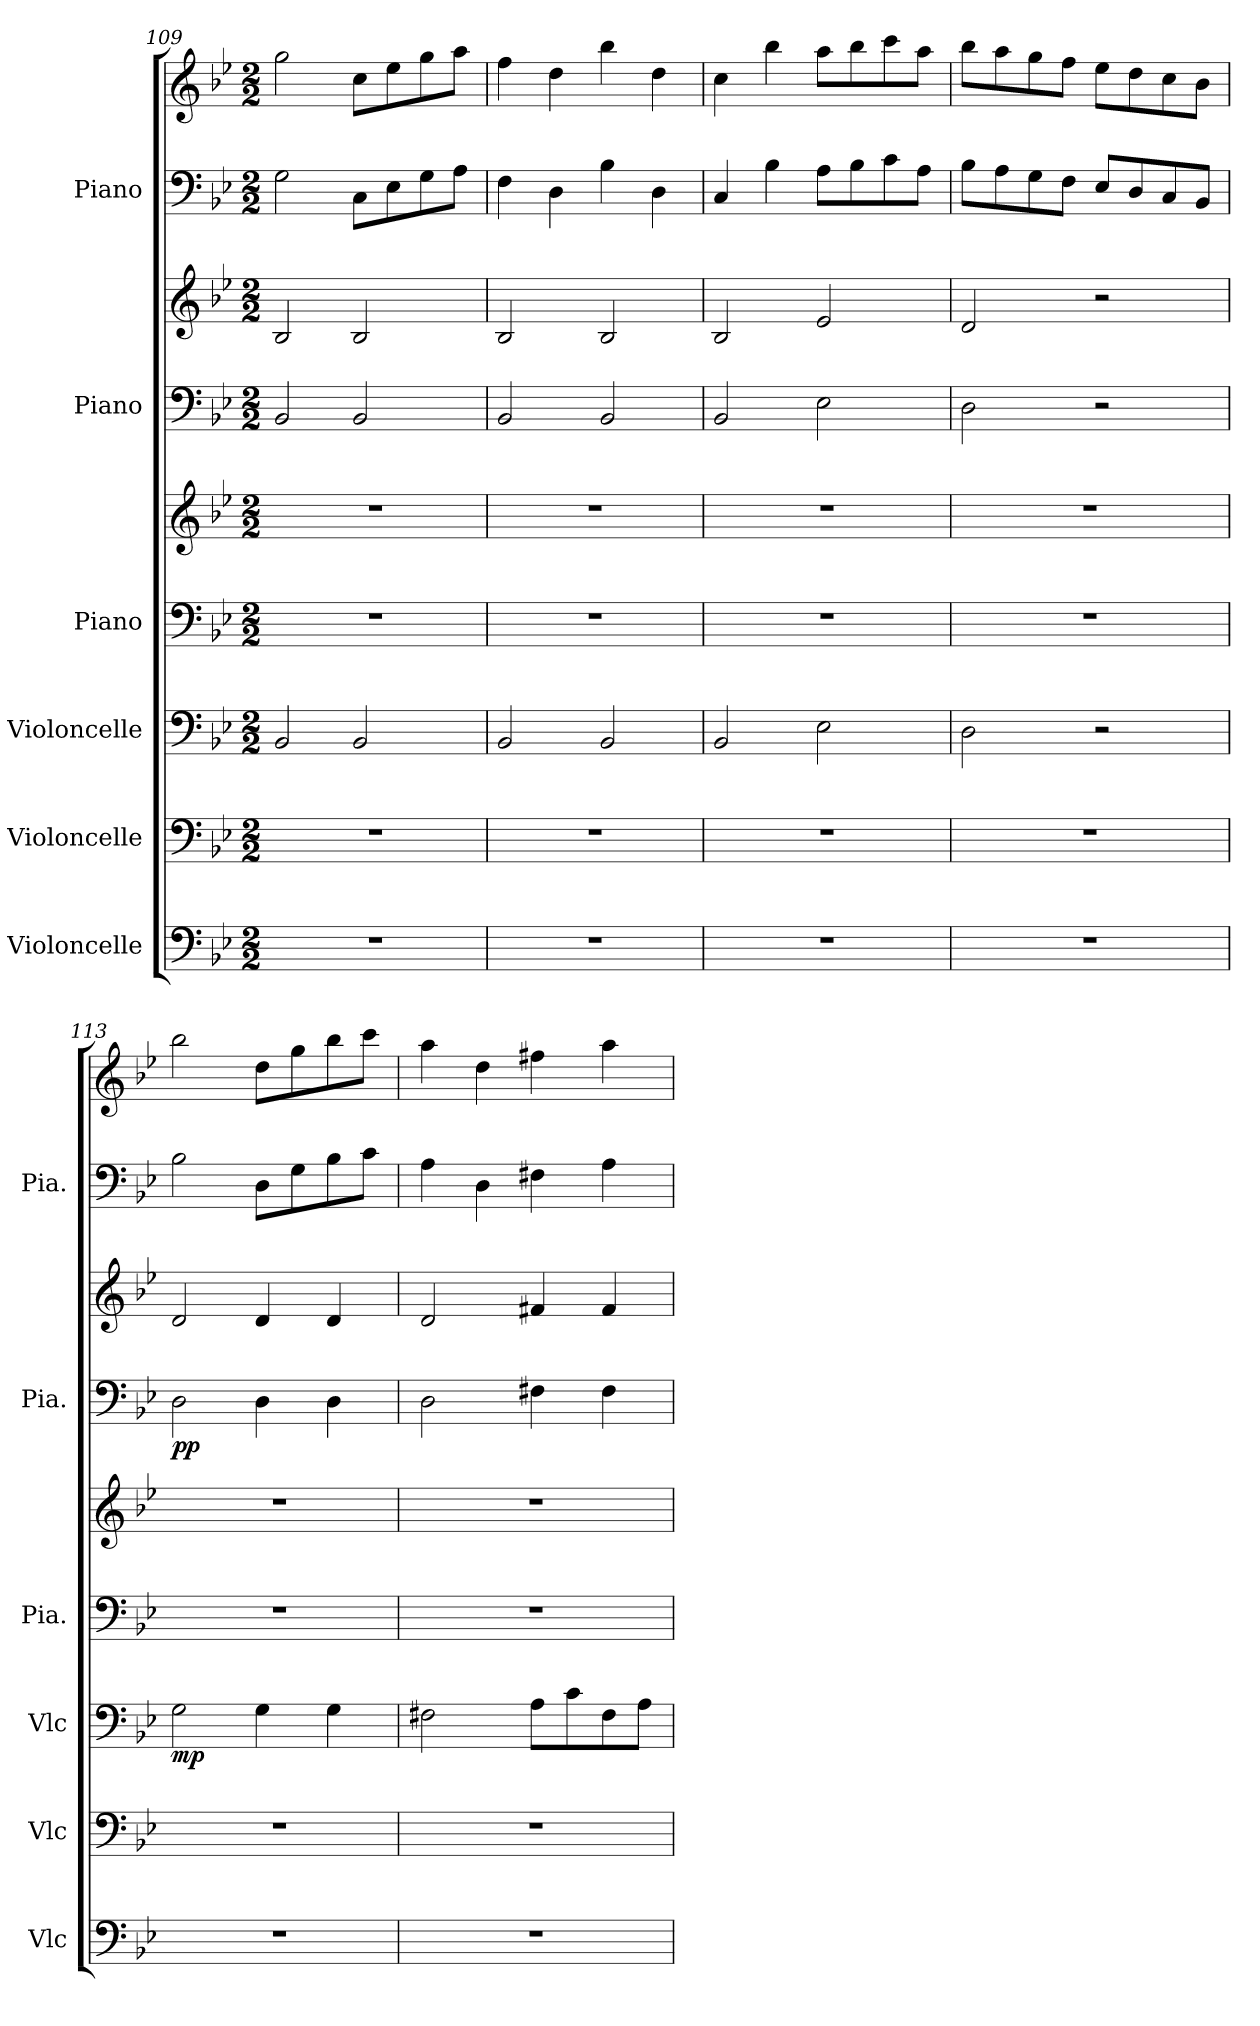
**kern	**kern	**kern	**dynam	**kern	**kern	**kern	**kern	**dynam	**kern	**kern	**dynam
*part6	*part5	*part4	*part4	*part3	*part3	*part2	*part2	*part2	*part1	*part1	*part1
*staff9	*staff8	*staff7	*staff7	*staff6	*staff5	*staff4	*staff3	*staff3/4	*staff2	*staff1	*staff1/2
*I"Violoncelle	*I"Violoncelle	*I"Violoncelle	*	*I"Piano	*	*I"Piano	*	*	*I"Piano	*	*
*I'Vlc	*I'Vlc	*I'Vlc	*	*I'Pia.	*	*I'Pia.	*	*	*I'Pia.	*	*
*clefF4	*clefF4	*clefF4	*	*clefF4	*clefG2	*clefF4	*clefG2	*	*clefF4	*clefG2	*
*k[b-e-]	*k[b-e-]	*k[b-e-]	*	*k[b-e-]	*k[b-e-]	*k[b-e-]	*k[b-e-]	*	*k[b-e-]	*k[b-e-]	*
*M2/2	*M2/2	*M2/2	*	*M2/2	*M2/2	*M2/2	*M2/2	*	*M2/2	*M2/2	*
=109	=109	=109	=109	=109	=109	=109	=109	=109	=109	=109	=109
1r	1r	2BB-/	.	1r	1r	2BB-/	2B-/	.	2G\	2gg\	.
.	.	2BB-/	.	.	.	2BB-/	2B-/	.	8C\L	8cc\L	.
.	.	.	.	.	.	.	.	.	8E-\	8ee-\	.
.	.	.	.	.	.	.	.	.	8G\	8gg\	.
.	.	.	.	.	.	.	.	.	8A\J	8aa\J	.
=110	=110	=110	=110	=110	=110	=110	=110	=110	=110	=110	=110
1r	1r	2BB-/	.	1r	1r	2BB-/	2B-/	.	4F\	4ff\	.
.	.	.	.	.	.	.	.	.	4D\	4dd\	.
.	.	2BB-/	.	.	.	2BB-/	2B-/	.	4B-\	4bb-\	.
.	.	.	.	.	.	.	.	.	4D\	4dd\	.
=111	=111	=111	=111	=111	=111	=111	=111	=111	=111	=111	=111
1r	1r	2BB-/	.	1r	1r	2BB-/	2B-/	.	4C/	4cc\	.
.	.	.	.	.	.	.	.	.	4B-\	4bb-\	.
.	.	2E-\	.	.	.	2E-\	2e-/	.	8A\L	8aa\L	.
.	.	.	.	.	.	.	.	.	8B-\	8bb-\	.
.	.	.	.	.	.	.	.	.	8c\	8ccc\	.
.	.	.	.	.	.	.	.	.	8A\J	8aa\J	.
=112	=112	=112	=112	=112	=112	=112	=112	=112	=112	=112	=112
1r	1r	2D\	.	1r	1r	2D\	2d/	.	8B-\L	8bb-\L	.
.	.	.	.	.	.	.	.	.	8A\	8aa\	.
.	.	.	.	.	.	.	.	.	8G\	8gg\	.
.	.	.	.	.	.	.	.	.	8F\J	8ff\J	.
.	.	2r	.	.	.	2r	2r	.	8E-/L	8ee-\L	.
.	.	.	.	.	.	.	.	.	8D/	8dd\	.
.	.	.	.	.	.	.	.	.	8C/	8cc\	.
.	.	.	.	.	.	.	.	.	8BB-/J	8b-\J	.
!!LO:PB:g=z
=113	=113	=113	=113	=113	=113	=113	=113	=113	=113	=113	=113
!	!	!	!LO:DY:b	!	!	!	!	!LO:DY:b=2	!	!	!
!	!	!	!	!	!	!	!	!LO:DY:n=1:b	!	!	!LO:DY:b=2
!	!	!	!	!	!	!	!	!	!	!	!LO:DY:n=1:b
1r	1r	2G\	mp	1r	1r	2D\	2d/	p p	2B-\	2bb-\	mp mp
.	.	4G\	.	.	.	4D\	4d/	.	8D\L	8dd\L	.
.	.	.	.	.	.	.	.	.	8G\	8gg\	.
.	.	4G\	.	.	.	4D\	4d/	.	8B-\	8bb-\	.
.	.	.	.	.	.	.	.	.	8c\J	8ccc\J	.
=114	=114	=114	=114	=114	=114	=114	=114	=114	=114	=114	=114
1r	1r	2F#X\	.	1r	1r	2D\	2d/	.	4A\	4aa\	.
.	.	.	.	.	.	.	.	.	4D\	4dd\	.
.	.	8A\L	.	.	.	4F#X\	4f#X/	.	4F#X\	4ff#X\	.
.	.	8c\	.	.	.	.	.	.	.	.	.
.	.	8F#\	.	.	.	4F#\	4f#/	.	4A\	4aa\	.
.	.	8A\J	.	.	.	.	.	.	.	.	.
=	=	=	=	=	=	=	=	=	=	=	=
*-	*-	*-	*-	*-	*-	*-	*-	*-	*-	*-	*-
